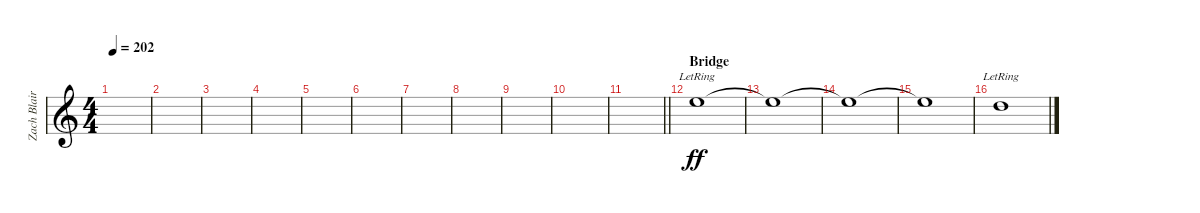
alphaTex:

\track ("Zach Blair - Vocals" "Zach Blair") {instrument distortionguitar}
\staff {score}
\tuning (E4 B3 G3 D3 A2 E2) {hide}
\ts (4 4)
\tempo 202
\clef g2
\ks c
|
|
|
|
|
|
|
|
|
|
\barLineRight lightlight
|
\section ("" "Bridge")
5.2{lr}.1{dy ff} |
5.2{t}.1 |
5.2{t}.1 |
5.2{t}.1 |
3.2{lr}.1
